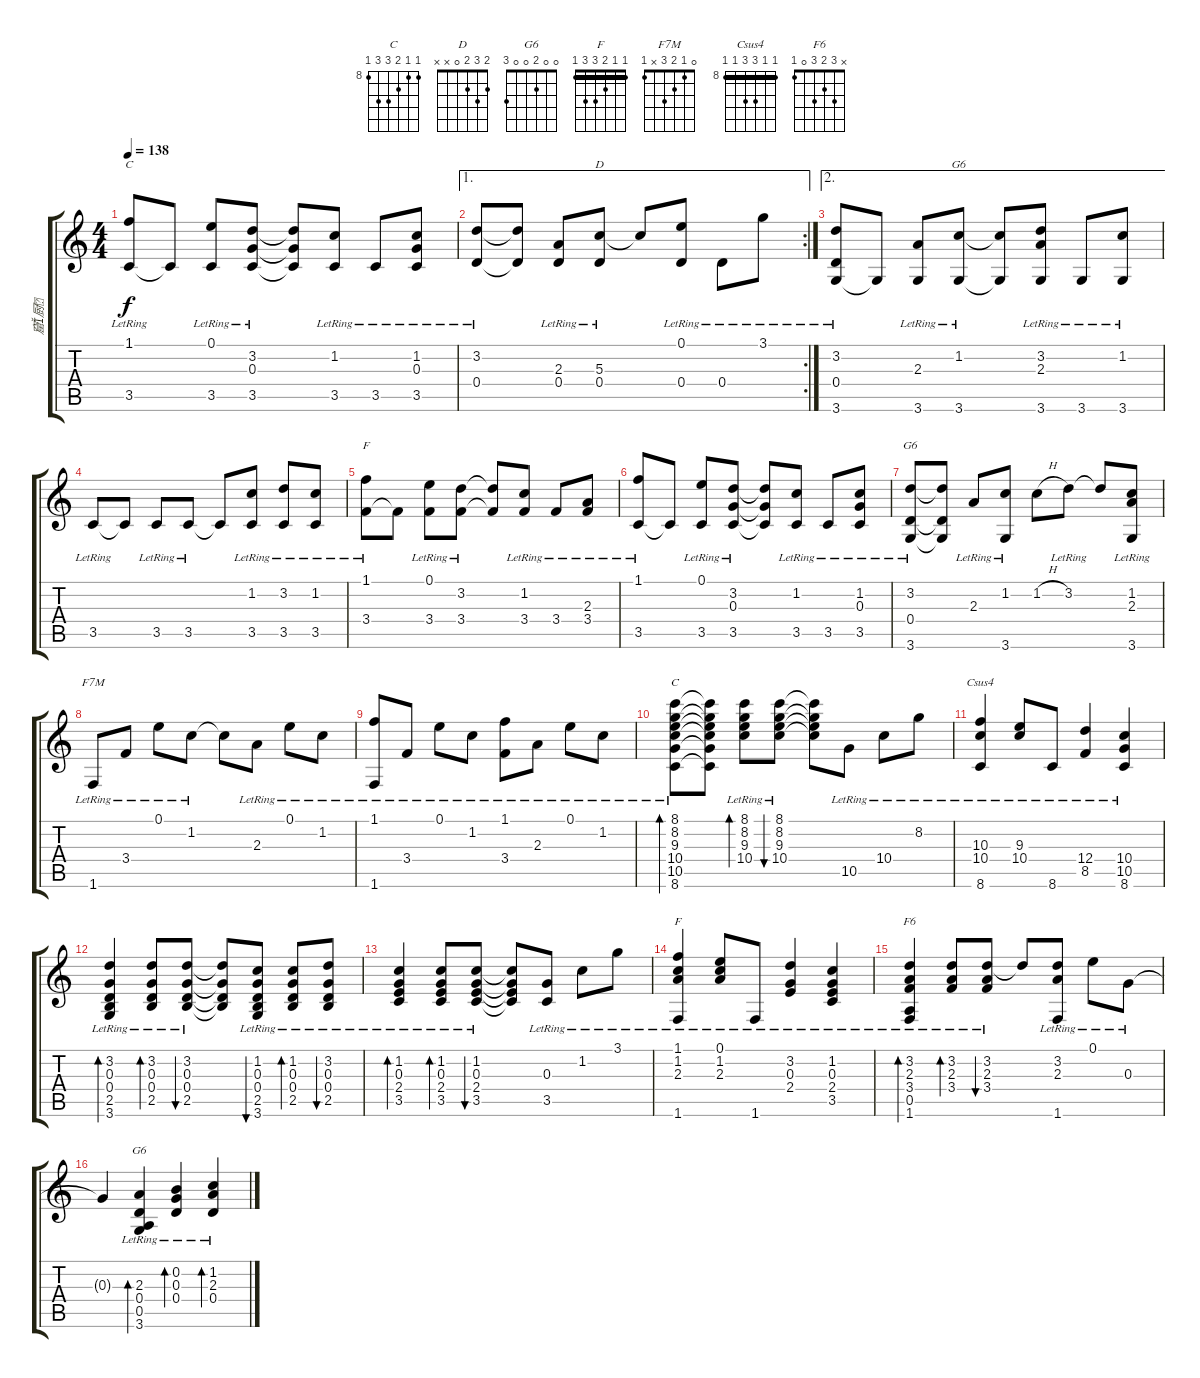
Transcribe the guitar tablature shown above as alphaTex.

\track ("窟厨" "窟厨") {instrument acousticguitarnylon}
\staff {score tabs}
\tuning (E4 B3 G3 D3 A2 E2) {hide}
\chord ("C" 0 1 0 2 3 x)
\chord ("D" 2 3 2 0 x x)
\chord ("G6" 0 0 2 0 2 3)
\chord ("F" 1 1 2 3 x x) {barre 1}
\chord ("G6" 0 3 0 0 2 3)
\chord ("F7M" 0 1 2 3 x 1)
\chord ("C" 8 8 9 10 10 8) {firstfret 8}
\chord ("Csus4" 8 8 10 10 8 8) {firstfret 8 barre 8}
\chord ("F" 1 1 2 3 3 1) {barre 1}
\chord ("F6" x 3 2 3 0 1)
\chord ("G6" 0 0 2 0 0 3)
\ts (4 4)
\tempo 138
\clef g2
\ks c
(1.1{lr} 3.5{lr}).8{ch "C" dy f} 3.5{t}.8 (0.1{lr} 3.5{lr}).8 (3.2{lr} 0.3{lr} 3.5{lr}).8 (3.2{t} 0.3{t} 3.5{t}).8 (1.2{lr} 3.5{lr}).8 3.5{lr}.8 (1.2{lr} 0.3{lr} 3.5{lr}).8 |
\ae 1
\rc 2
(3.2{lr} 0.4{lr}).8 (3.2{t} 0.4{t}).8 (2.3{lr} 0.4{lr}).8 (5.3{lr} 0.4{lr}).8{ch "D"} 5.3{t}.8 (0.1{lr} 0.4{lr}).8 0.4{lr}.8 3.1{lr}.8 |
\ae 2
(3.2{lr} 0.4{lr} 3.6{lr}).8 3.6{t}.8 (2.3{lr} 3.6{lr}).8 (1.2{lr} 3.6{lr}).8{ch "G6"} (1.2{t} 3.6{t}).8 (3.2{lr} 2.3{lr} 3.6{lr}).8 3.6{lr}.8 (1.2{lr} 3.6{lr}).8 |
3.5{lr}.8 3.5{t}.8 3.5{lr}.8 3.5{lr}.8 3.5{t}.8 (1.2{lr} 3.5{lr}).8 (3.2{lr} 3.5{lr}).8 (1.2{lr} 3.5{lr}).8 |
(1.1{lr} 3.4{lr}).8{ch "F"} 3.4{t}.8 (0.1{lr} 3.4{lr}).8 (3.2{lr} 3.4{lr}).8 (3.2{t} 3.4{t}).8 (1.2{lr} 3.4{lr}).8 3.4{lr}.8 (2.3{lr} 3.4{lr}).8 |
(1.1{lr} 3.5{lr}).8 3.5{t}.8 (0.1{lr} 3.5{lr}).8 (3.2{lr} 0.3{lr} 3.5{lr}).8 (3.2{t} 0.3{t} 3.5{t}).8 (1.2{lr} 3.5{lr}).8 3.5{lr}.8 (1.2{lr} 0.3{lr} 3.5{lr}).8 |
(3.2{lr} 0.4{lr} 3.6{lr}).8{ch "G6"} (3.2{t} 0.4{t} 3.6{t}).8 2.3{lr}.8 (1.2{lr} 3.6{lr}).8 1.2{h}.8 3.2{lr}.8 3.2{t}.8 (1.2{lr} 2.3{lr} 3.6{lr}).8 |
1.6{lr}.8{ch "F7M"} 3.4{lr}.8 0.1{lr}.8 1.2{lr}.8 1.2{t}.8 2.3{lr}.8 0.1{lr}.8 1.2{lr}.8 |
(1.1{lr} 1.6{lr}).8 3.4{lr}.8 0.1{lr}.8 1.2{lr}.8 (1.1{lr} 3.4{lr}).8 2.3{lr}.8 0.1{lr}.8 1.2{lr}.8 |
(8.1{lr} 8.2{lr} 9.3{lr} 10.4{lr} 10.5{lr} 8.6{lr}).8{bd 60 ch "C"} (8.1{t} 8.2{t} 9.3{t} 10.4{t} 10.5{t} 8.6{t}).8 (8.1{lr} 8.2{lr} 9.3{lr} 10.4{lr}).8{bd 60} (8.1{lr} 8.2{lr} 9.3{lr} 10.4{lr}).8{bu 60} (8.1{t} 8.2{t} 9.3{t} 10.4{t}).8 10.5{lr}.8 10.4{lr}.8 8.2{lr}.8 |
(10.3{lr} 10.4{lr} 8.6{lr}).4{ch "Csus4"} (9.3{lr} 10.4{lr}).8 8.6{lr}.8 (12.4{lr} 8.5{lr}).4 (10.4{lr} 10.5{lr} 8.6{lr}).4 |
(3.2{lr} 0.3{lr} 0.4{lr} 2.5{lr} 3.6{lr}).4{bd 60} (3.2{lr} 0.3{lr} 0.4{lr} 2.5{lr}).8{bd 60} (3.2{lr} 0.3{lr} 0.4{lr} 2.5{lr}).8{bu 60} (3.2{t} 0.3{t} 0.4{t} 2.5{t}).8 (1.2{lr} 0.3{lr} 0.4{lr} 2.5{lr} 3.6{lr}).8{bu 60} (1.2{lr} 0.3{lr} 0.4{lr} 2.5{lr}).8{bd 60} (3.2{lr} 0.3{lr} 0.4{lr} 2.5{lr}).8{bu 60} |
(1.2{lr} 0.3{lr} 2.4{lr} 3.5{lr}).4{bd 60} (1.2{lr} 0.3{lr} 2.4{lr} 3.5{lr}).8{bd 60} (1.2{lr} 0.3{lr} 2.4{lr} 3.5{lr}).8{bu 60} (1.2{t} 0.3{t} 2.4{t} 3.5{t}).8 (0.3{lr} 3.5{lr}).8 1.2{lr}.8 3.1{lr}.8 |
(1.1{lr} 1.2{lr} 2.3{lr} 1.6{lr}).4{ch "F"} (0.1{lr} 1.2{lr} 2.3{lr}).8 1.6{lr}.8 (3.2{lr} 0.3{lr} 2.4{lr}).4 (1.2{lr} 0.3{lr} 2.4{lr} 3.5{lr}).4 |
(3.2{lr} 2.3{lr} 3.4{lr} 0.5{lr} 1.6{lr}).4{bd 60 ch "F6"} (3.2{lr} 2.3{lr} 3.4{lr}).8{bd 60} (3.2{lr} 2.3{lr} 3.4{lr}).8{bu 60} 3.2{t}.8 (3.2{lr} 2.3{lr} 1.6{lr}).8 0.1{lr}.8 0.3{lr}.8 |
0.3{t}.4 (2.3{lr} 0.4{lr} 0.5{lr} 3.6{lr}).4{bd 60 ch "G6"} (0.2{lr} 0.3{lr} 0.4{lr}).4{bd 60} (1.2{lr} 2.3{lr} 0.4{lr}).4{bd 60}
